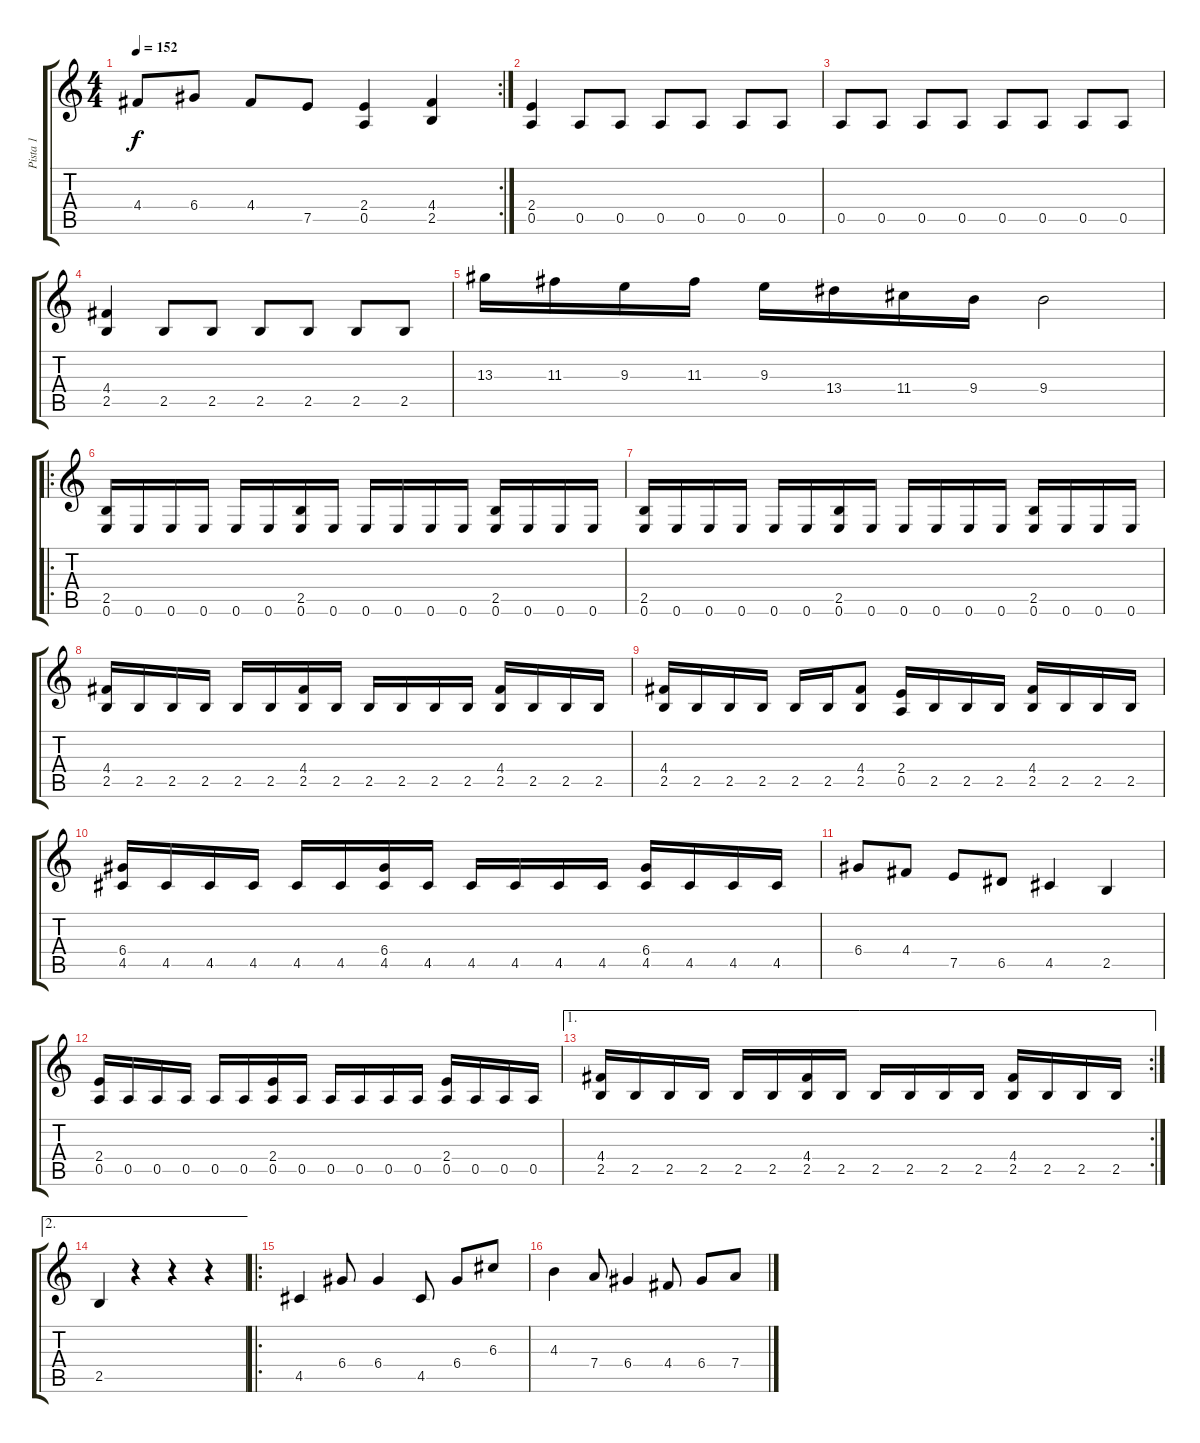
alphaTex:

\track ("Pista 1" "Pista 1") {instrument distortionguitar}
\staff {score tabs}
\tuning (E4 B3 G3 D3 A2 E2) {hide}
\rc 2
\ts (4 4)
\tempo 152
\clef g2
\ks c
4.4.8{dy f} 6.4.8 4.4.8 7.5.8 (2.4 0.5).4 (4.4 2.5).4 |
(2.4 0.5).4 0.5.8 0.5.8 0.5.8 0.5.8 0.5.8 0.5.8 |
0.5.8 0.5.8 0.5.8 0.5.8 0.5.8 0.5.8 0.5.8 0.5.8 |
(4.4 2.5).4 2.5.8 2.5.8 2.5.8 2.5.8 2.5.8 2.5.8 |
13.3.16 11.3.16 9.3.16 11.3.16 9.3.16 13.4.16 11.4.16 9.4.16 9.4.2 |
\ro
(2.5 0.6).16 0.6.16 0.6.16 0.6.16 0.6.16 0.6.16 (2.5 0.6).16 0.6.16 0.6.16 0.6.16 0.6.16 0.6.16 (2.5 0.6).16 0.6.16 0.6.16 0.6.16 |
(2.5 0.6).16 0.6.16 0.6.16 0.6.16 0.6.16 0.6.16 (2.5 0.6).16 0.6.16 0.6.16 0.6.16 0.6.16 0.6.16 (2.5 0.6).16 0.6.16 0.6.16 0.6.16 |
(4.4 2.5).16 2.5.16 2.5.16 2.5.16 2.5.16 2.5.16 (4.4 2.5).16 2.5.16 2.5.16 2.5.16 2.5.16 2.5.16 (4.4 2.5).16 2.5.16 2.5.16 2.5.16 |
(4.4 2.5).16 2.5.16 2.5.16 2.5.16 2.5.16 2.5.16 (4.4 2.5).8 (2.4 0.5).16 2.5.16 2.5.16 2.5.16 (4.4 2.5).16 2.5.16 2.5.16 2.5.16 |
(6.4 4.5).16 4.5.16 4.5.16 4.5.16 4.5.16 4.5.16 (6.4 4.5).16 4.5.16 4.5.16 4.5.16 4.5.16 4.5.16 (6.4 4.5).16 4.5.16 4.5.16 4.5.16 |
6.4.8 4.4.8 7.5.8 6.5.8 4.5.4 2.5.4 |
(2.4 0.5).16 0.5.16 0.5.16 0.5.16 0.5.16 0.5.16 (2.4 0.5).16 0.5.16 0.5.16 0.5.16 0.5.16 0.5.16 (2.4 0.5).16 0.5.16 0.5.16 0.5.16 |
\ae 1
\rc 2
(4.4 2.5).16 2.5.16 2.5.16 2.5.16 2.5.16 2.5.16 (4.4 2.5).16 2.5.16 2.5.16 2.5.16 2.5.16 2.5.16 (4.4 2.5).16 2.5.16 2.5.16 2.5.16 |
\ae 2
2.5.4 r.4 r.4 r.4 |
\ro
4.5.4 6.4.8 6.4.4 4.5.8 6.4.8 6.3.8 |
4.3.4 7.4.8 6.4.4 4.4.8 6.4.8 7.4.8
